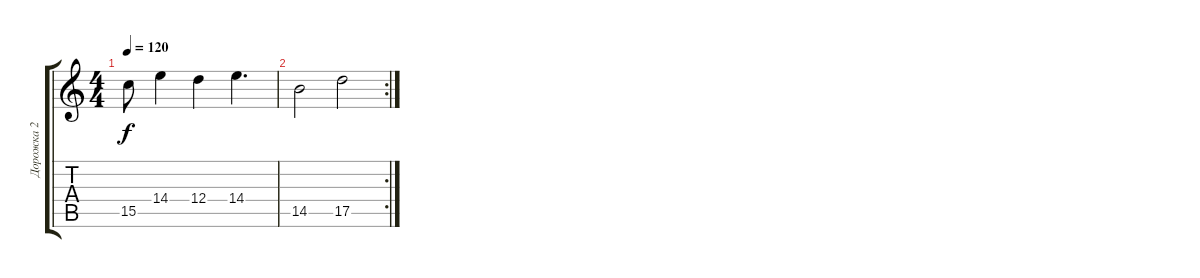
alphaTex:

\track ("Дорожка 2" "Дорожка 2") {instrument acousticguitarsteel}
\staff {score tabs}
\tuning (E4 B3 G3 D3 A2 E2) {hide}
\ts (4 4)
\tempo 120
\clef g2
\ks c
15.5.8{dy f} 14.4.4 12.4.4 14.4.4{d} |
\rc 2
14.5.2 17.5.2
